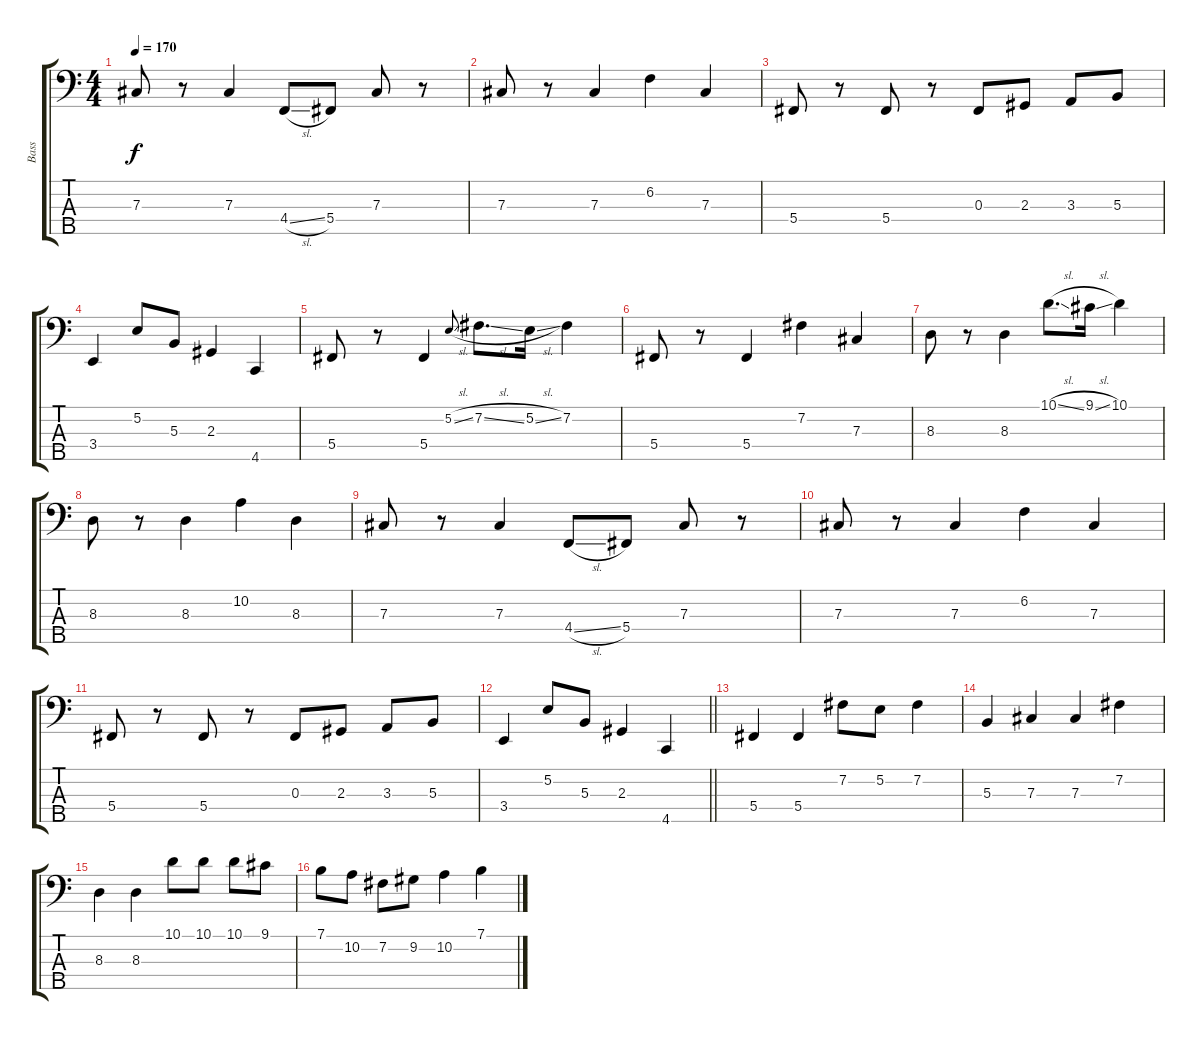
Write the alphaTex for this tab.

\track ("Bass" "Bass") {instrument electricbassfinger}
\staff {score tabs}
\tuning (E2 B1 Gb1 Db1 Ab0) {hide}
\ts (4 4)
\tempo 170
\clef f4
\ks c
7.3.8{dy f} r.8 7.3.4 4.4{sl}.8 5.4.8 7.3.8 r.8 |
7.3.8 r.8 7.3.4 6.2.4 7.3.4 |
5.4.8 r.8 5.4.8 r.8 0.3.8 2.3.8 3.3.8 5.3.8 |
3.4.4 5.2.8 5.3.8 2.3.4 4.5.4 |
5.4.8 r.8 5.4.4 5.2{sl}.8{gr onbeat} 7.2{sl}.8{d} 5.2{sl}.16 7.2.4 |
5.4.8 r.8 5.4.4 7.2.4 7.3.4 |
8.3.8 r.8 8.3.4 10.1{sl}.8{d} 9.1{sl}.16 10.1.4 |
8.3.8 r.8 8.3.4 10.2.4 8.3.4 |
7.3.8 r.8 7.3.4 4.4{sl}.8 5.4.8 7.3.8 r.8 |
7.3.8 r.8 7.3.4 6.2.4 7.3.4 |
5.4.8 r.8 5.4.8 r.8 0.3.8 2.3.8 3.3.8 5.3.8 |
\barLineRight lightlight
3.4.4 5.2.8 5.3.8 2.3.4 4.5.4 |
5.4.4 5.4.4 7.2.8 5.2.8 7.2.4 |
5.3.4 7.3.4 7.3.4 7.2.4 |
8.3.4 8.3.4 10.1.8 10.1.8 10.1.8 9.1.8 |
7.1.8 10.2.8 7.2.8 9.2.8 10.2.4 7.1.4
